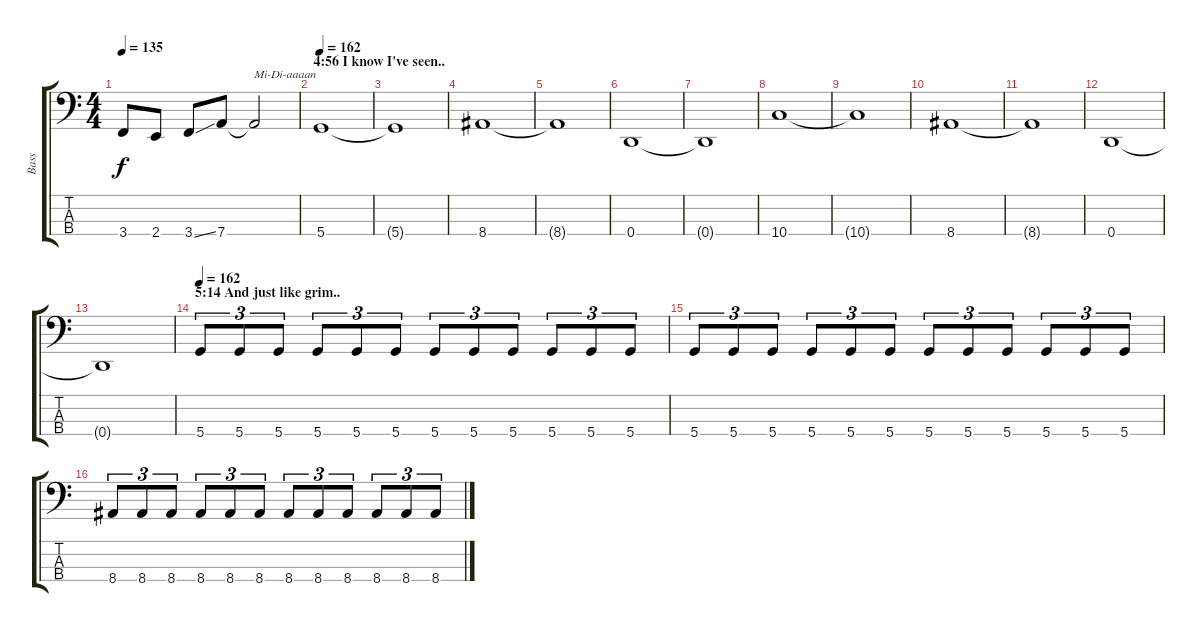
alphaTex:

\track ("Bass" "Bass") {instrument electricbasspick}
\staff {score tabs}
\tuning (G2 D2 A1 D1) {hide}
\ts (4 4)
\tempo 135
\clef f4
\ks c
3.4.8{dy f} 2.4.8 3.4{ss}.8 7.4.8 7.4{t}.2{txt "Mi-Di-aaaan"} |
\section ("" "4:56 I know I've seen..")
\tempo 162
5.4.1{volume 13} |
5.4{t}.1 |
8.4.1 |
8.4{t}.1 |
0.4.1 |
0.4{t}.1 |
10.4.1 |
10.4{t}.1 |
8.4.1 |
8.4{t}.1 |
0.4.1 |
0.4{t}.1 |
\section ("" "5:14 And just like grim..")
\tempo 162
5.4.8{tu (3 2)} 5.4.8{tu (3 2)} 5.4.8{tu (3 2)} 5.4.8{tu (3 2)} 5.4.8{tu (3 2)} 5.4.8{tu (3 2)} 5.4.8{tu (3 2)} 5.4.8{tu (3 2)} 5.4.8{tu (3 2)} 5.4.8{tu (3 2)} 5.4.8{tu (3 2)} 5.4.8{tu (3 2)} |
5.4.8{tu (3 2)} 5.4.8{tu (3 2)} 5.4.8{tu (3 2)} 5.4.8{tu (3 2)} 5.4.8{tu (3 2)} 5.4.8{tu (3 2)} 5.4.8{tu (3 2)} 5.4.8{tu (3 2)} 5.4.8{tu (3 2)} 5.4.8{tu (3 2)} 5.4.8{tu (3 2)} 5.4.8{tu (3 2)} |
8.4.8{tu (3 2)} 8.4.8{tu (3 2)} 8.4.8{tu (3 2)} 8.4.8{tu (3 2)} 8.4.8{tu (3 2)} 8.4.8{tu (3 2)} 8.4.8{tu (3 2)} 8.4.8{tu (3 2)} 8.4.8{tu (3 2)} 8.4.8{tu (3 2)} 8.4.8{tu (3 2)} 8.4.8{tu (3 2)}
